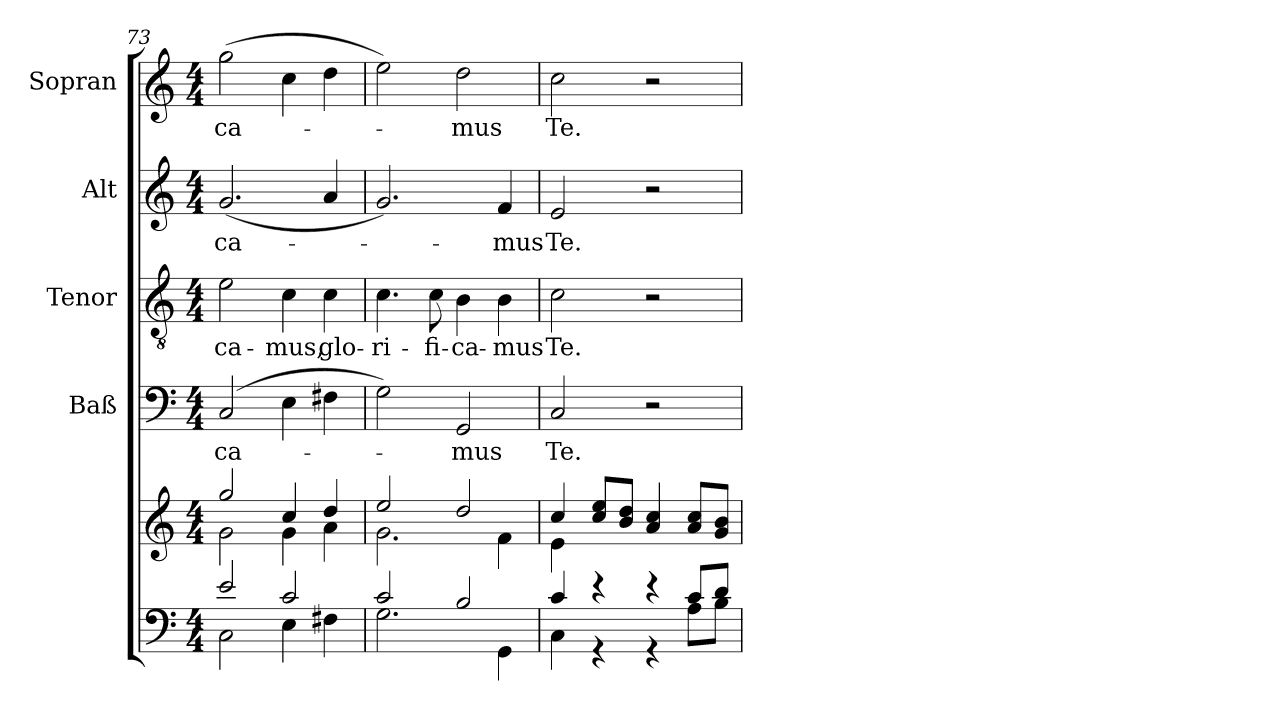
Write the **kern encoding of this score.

**kern	**kern	**kern	**text	**kern	**text	**kern	**text	**kern	**text
*part5	*part5	*part4	*part4	*part3	*part3	*part2	*part2	*part1	*part1
*staff6	*staff5	*staff4	*staff4	*staff3	*staff3	*staff2	*staff2	*staff1	*staff1
*	*	*I"Baß	*	*I"Tenor	*	*I"Alt	*	*I"Sopran	*
*	*	*I'Baß	*	*I'Ten	*	*I'Alt	*	*I'Sop	*
*clefF4	*clefG2	*clefF4	*	*clefGv2	*	*clefG2	*	*clefG2	*
*k[]	*k[]	*k[]	*	*k[]	*	*k[]	*	*k[]	*
*C:	*C:	*C:	*	*C:	*	*C:	*	*C:	*
*M4/4	*M4/4	*M4/4	*	*M4/4	*	*M4/4	*	*M4/4	*
=73	=73	=73	=73	=73	=73	=73	=73	=73	=73
*^	*^	*	*	*	*	*	*	*	*
!	!	!	!	!	!LO:LY:b	!	!LO:LY:b	!	!LO:LY:b	!	!LO:LY:b
2e/	2C\	2gg/	2g\	(2C/	-ca-	2e\	-ca-	(<2.g/	-ca-	(>2gg\	-ca-
!	!	!	!	!	!	!	!LO:LY:b	!	!	!	!
2c/	4E\	4cc/	4g\	4E\	.	4c\	-mus,	.	.	4cc\	.
!	!	!	!	!	!	!	!LO:LY:b	!	!	!	!
.	4F#X\	4dd/	4a\	4F#X\	.	4c\	glo-	4a/	.	4dd\	.
!!LO:PB:g=z
=74	=74	=74	=74	=74	=74	=74	=74	=74	=74	=74	=74
!	!	!	!	!	!	!	!LO:LY:b	!	!	!	!
2c/	2.G\	2ee/	2.g\	2G\)	.	4.c\	-ri-	2.g/)	.	2ee\)	.
!	!	!	!	!	!	!	!LO:LY:b	!	!	!	!
.	.	.	.	.	.	8c\	-fi-	.	.	.	.
!	!	!	!	!	!LO:LY:b	!	!LO:LY:b	!	!	!	!LO:LY:b
2B/	.	2dd/	.	2GG/	-mus	4B\	-ca-	.	.	2dd\	-mus
!	!	!	!	!	!	!	!LO:LY:b	!	!LO:LY:b	!	!
.	4GG\	.	4f\	.	.	4B\	-mus	4f/	-mus	.	.
=75	=75	=75	=75	=75	=75	=75	=75	=75	=75	=75	=75
!	!	!	!	!	!LO:LY:b	!	!LO:LY:b	!	!LO:LY:b	!	!LO:LY:b
4c/	4C\	4cc/	4e\	2C/	Te.	2c\	Te.	2e/	Te.	2cc\	Te.
4r	4r	8cc/ 8ee/L	2.ryy	.	.	.	.	.	.	.	.
.	.	8b/ 8dd/J	.	.	.	.	.	.	.	.	.
4r	4r	4a/ 4cc/	.	2r	.	2r	.	2r	.	2r	.
8c/L	8A\L	8a/ 8cc/L	.	.	.	.	.	.	.	.	.
8d/J	8B\J	8g/ 8b/J	.	.	.	.	.	.	.	.	.
*v	*v	*	*	*	*	*	*	*	*	*	*
*	*v	*v	*	*	*	*	*	*	*	*
=	=	=	=	=	=	=	=	=	=
*-	*-	*-	*-	*-	*-	*-	*-	*-	*-
